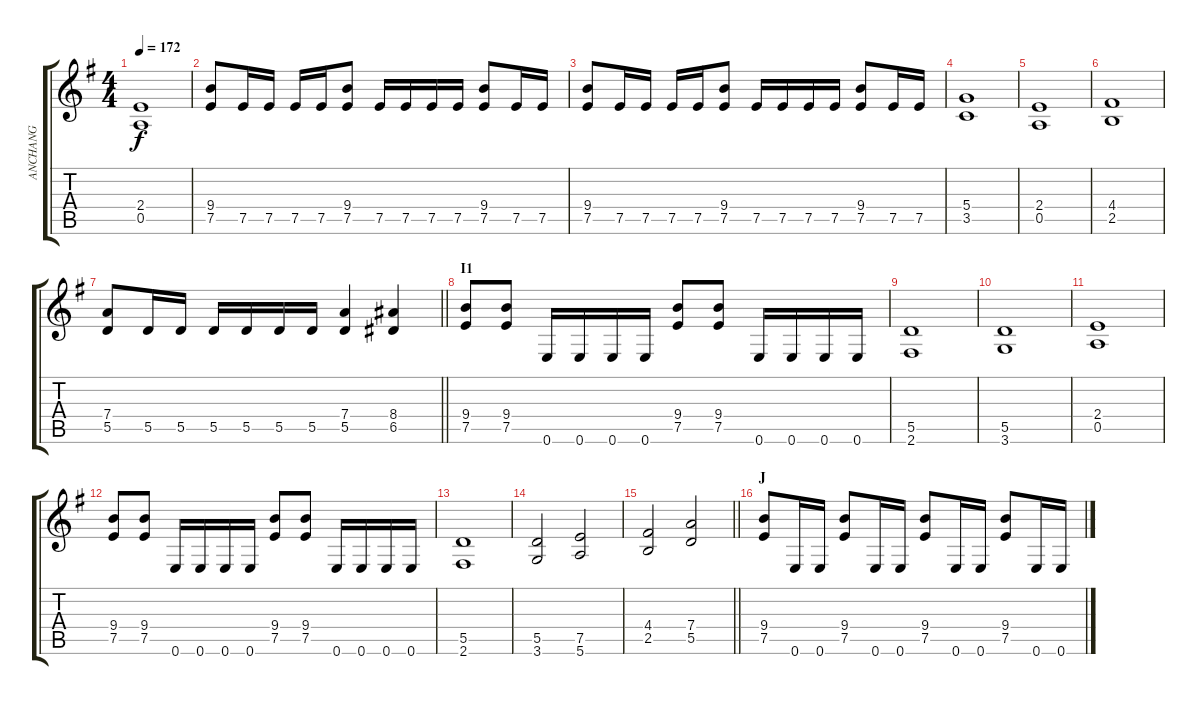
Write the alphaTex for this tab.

\track ("ANCHANG" "ANCHANG") {instrument distortionguitar}
\staff {score tabs}
\tuning (E4 B3 G3 D3 A2 E2) {hide}
\ts (4 4)
\tempo 172
\clef g2
\ks g
(2.4 0.5).1{dy f} |
(9.4 7.5).8 7.5.16 7.5.16 7.5.16 7.5.16 (9.4 7.5).8 7.5.16 7.5.16 7.5.16 7.5.16 (9.4 7.5).8 7.5.16 7.5.16 |
(9.4 7.5).8 7.5.16 7.5.16 7.5.16 7.5.16 (9.4 7.5).8 7.5.16 7.5.16 7.5.16 7.5.16 (9.4 7.5).8 7.5.16 7.5.16 |
(5.4 3.5).1 |
(2.4 0.5).1 |
(4.4 2.5).1 |
\barLineRight lightlight
(7.4 5.5).8 5.5.16 5.5.16 5.5.16 5.5.16 5.5.16 5.5.16 (7.4 5.5).4 (8.4 6.5).4 |
\section ("" "I1")
(9.4 7.5).8 (9.4 7.5).8 0.6.16 0.6.16 0.6.16 0.6.16 (9.4 7.5).8 (9.4 7.5).8 0.6.16 0.6.16 0.6.16 0.6.16 |
(5.5 2.6).1 |
(5.5 3.6).1 |
(2.4 0.5).1 |
(9.4 7.5).8 (9.4 7.5).8 0.6.16 0.6.16 0.6.16 0.6.16 (9.4 7.5).8 (9.4 7.5).8 0.6.16 0.6.16 0.6.16 0.6.16 |
(5.5 2.6).1 |
(5.5 3.6).2 (7.5 5.6).2 |
\barLineRight lightlight
(4.4 2.5).2 (7.4 5.5).2 |
\section ("" "J")
(9.4 7.5).8 0.6.16 0.6.16 (9.4 7.5).8 0.6.16 0.6.16 (9.4 7.5).8 0.6.16 0.6.16 (9.4 7.5).8 0.6.16 0.6.16
